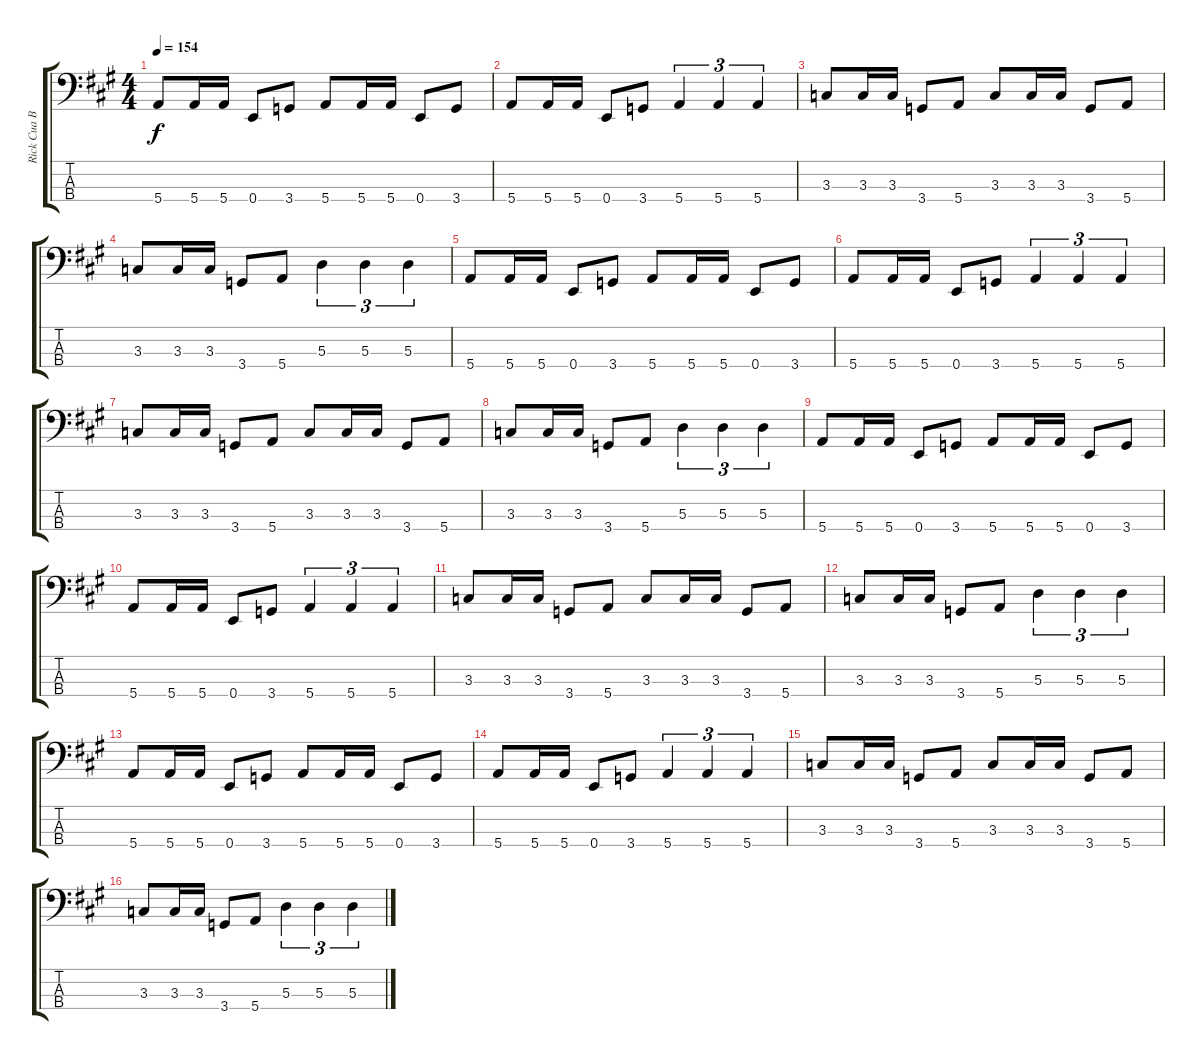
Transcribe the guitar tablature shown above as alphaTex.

\track ("Rick Cua Bass" "Rick Cua B") {instrument electricbassfinger}
\staff {score tabs}
\tuning (G2 D2 A1 E1) {hide}
\ts (4 4)
\tempo 154
\clef f4
\ks f#minor
5.4.8{dy f} 5.4.16 5.4.16 0.4.8 3.4.8 5.4.8 5.4.16 5.4.16 0.4.8 3.4.8 |
5.4.8 5.4.16 5.4.16 0.4.8 3.4.8 5.4.4{tu (3 2)} 5.4.4{tu (3 2)} 5.4.4{tu (3 2)} |
3.3.8 3.3.16 3.3.16 3.4.8 5.4.8 3.3.8 3.3.16 3.3.16 3.4.8 5.4.8 |
3.3.8 3.3.16 3.3.16 3.4.8 5.4.8 5.3.4{tu (3 2)} 5.3.4{tu (3 2)} 5.3.4{tu (3 2)} |
5.4.8 5.4.16 5.4.16 0.4.8 3.4.8 5.4.8 5.4.16 5.4.16 0.4.8 3.4.8 |
5.4.8 5.4.16 5.4.16 0.4.8 3.4.8 5.4.4{tu (3 2)} 5.4.4{tu (3 2)} 5.4.4{tu (3 2)} |
3.3.8 3.3.16 3.3.16 3.4.8 5.4.8 3.3.8 3.3.16 3.3.16 3.4.8 5.4.8 |
3.3.8 3.3.16 3.3.16 3.4.8 5.4.8 5.3.4{tu (3 2)} 5.3.4{tu (3 2)} 5.3.4{tu (3 2)} |
5.4.8 5.4.16 5.4.16 0.4.8 3.4.8 5.4.8 5.4.16 5.4.16 0.4.8 3.4.8 |
5.4.8 5.4.16 5.4.16 0.4.8 3.4.8 5.4.4{tu (3 2)} 5.4.4{tu (3 2)} 5.4.4{tu (3 2)} |
3.3.8 3.3.16 3.3.16 3.4.8 5.4.8 3.3.8 3.3.16 3.3.16 3.4.8 5.4.8 |
3.3.8 3.3.16 3.3.16 3.4.8 5.4.8 5.3.4{tu (3 2)} 5.3.4{tu (3 2)} 5.3.4{tu (3 2)} |
5.4.8 5.4.16 5.4.16 0.4.8 3.4.8 5.4.8 5.4.16 5.4.16 0.4.8 3.4.8 |
5.4.8 5.4.16 5.4.16 0.4.8 3.4.8 5.4.4{tu (3 2)} 5.4.4{tu (3 2)} 5.4.4{tu (3 2)} |
3.3.8 3.3.16 3.3.16 3.4.8 5.4.8 3.3.8 3.3.16 3.3.16 3.4.8 5.4.8 |
3.3.8 3.3.16 3.3.16 3.4.8 5.4.8 5.3.4{tu (3 2)} 5.3.4{tu (3 2)} 5.3.4{tu (3 2)}
